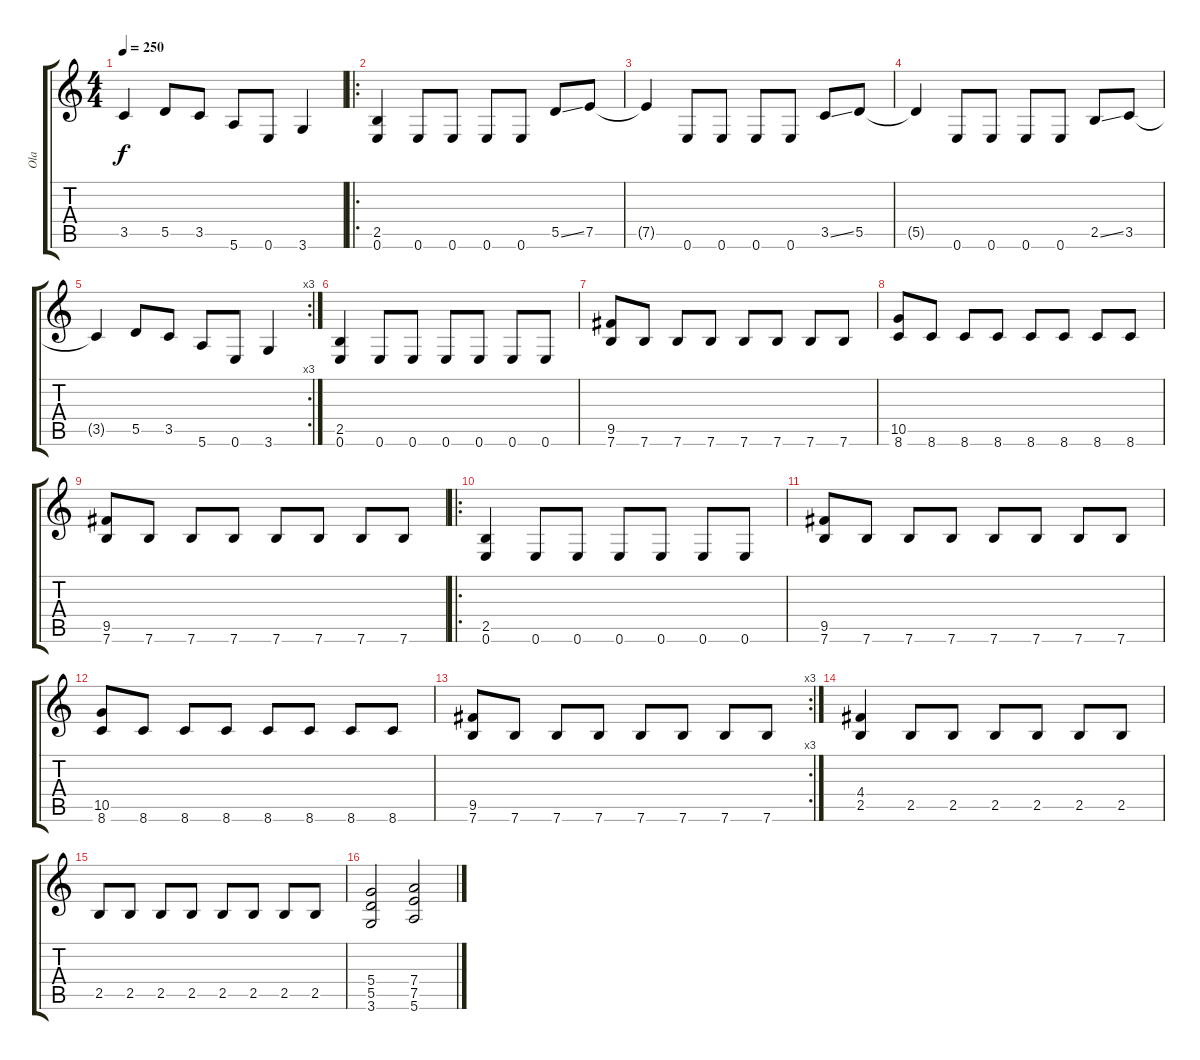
\track ("Ola" "Ola") {instrument distortionguitar}
\staff {score tabs}
\tuning (E4 B3 G3 D3 A2 E2) {hide}
\ts (4 4)
\tempo 250
\clef g2
\ks c
3.5{t}.4{dy f} 5.5.8 3.5.8 5.6.8 0.6.8 3.6.4 |
\ro
(2.5 0.6).4 0.6.8 0.6.8 0.6.8 0.6.8 5.5{ss}.8 7.5.8 |
7.5{t}.4 0.6.8 0.6.8 0.6.8 0.6.8 3.5{ss}.8 5.5.8 |
5.5{t}.4 0.6.8 0.6.8 0.6.8 0.6.8 2.5{ss}.8 3.5.8 |
\rc 3
3.5{t}.4 5.5.8 3.5.8 5.6.8 0.6.8 3.6.4 |
(2.5 0.6).4 0.6.8 0.6.8 0.6.8 0.6.8 0.6.8 0.6.8 |
(9.5 7.6).8 7.6.8 7.6.8 7.6.8 7.6.8 7.6.8 7.6.8 7.6.8 |
(10.5 8.6).8 8.6.8 8.6.8 8.6.8 8.6.8 8.6.8 8.6.8 8.6.8 |
(9.5 7.6).8 7.6.8 7.6.8 7.6.8 7.6.8 7.6.8 7.6.8 7.6.8 |
\ro
(2.5 0.6).4 0.6.8 0.6.8 0.6.8 0.6.8 0.6.8 0.6.8 |
(9.5 7.6).8 7.6.8 7.6.8 7.6.8 7.6.8 7.6.8 7.6.8 7.6.8 |
(10.5 8.6).8 8.6.8 8.6.8 8.6.8 8.6.8 8.6.8 8.6.8 8.6.8 |
\rc 3
(9.5 7.6).8 7.6.8 7.6.8 7.6.8 7.6.8 7.6.8 7.6.8 7.6.8 |
(4.4 2.5).4 2.5.8 2.5.8 2.5.8 2.5.8 2.5.8 2.5.8 |
2.5.8 2.5.8 2.5.8 2.5.8 2.5.8 2.5.8 2.5.8 2.5.8 |
(5.4 5.5 3.6).2 (7.4 7.5 5.6).2
